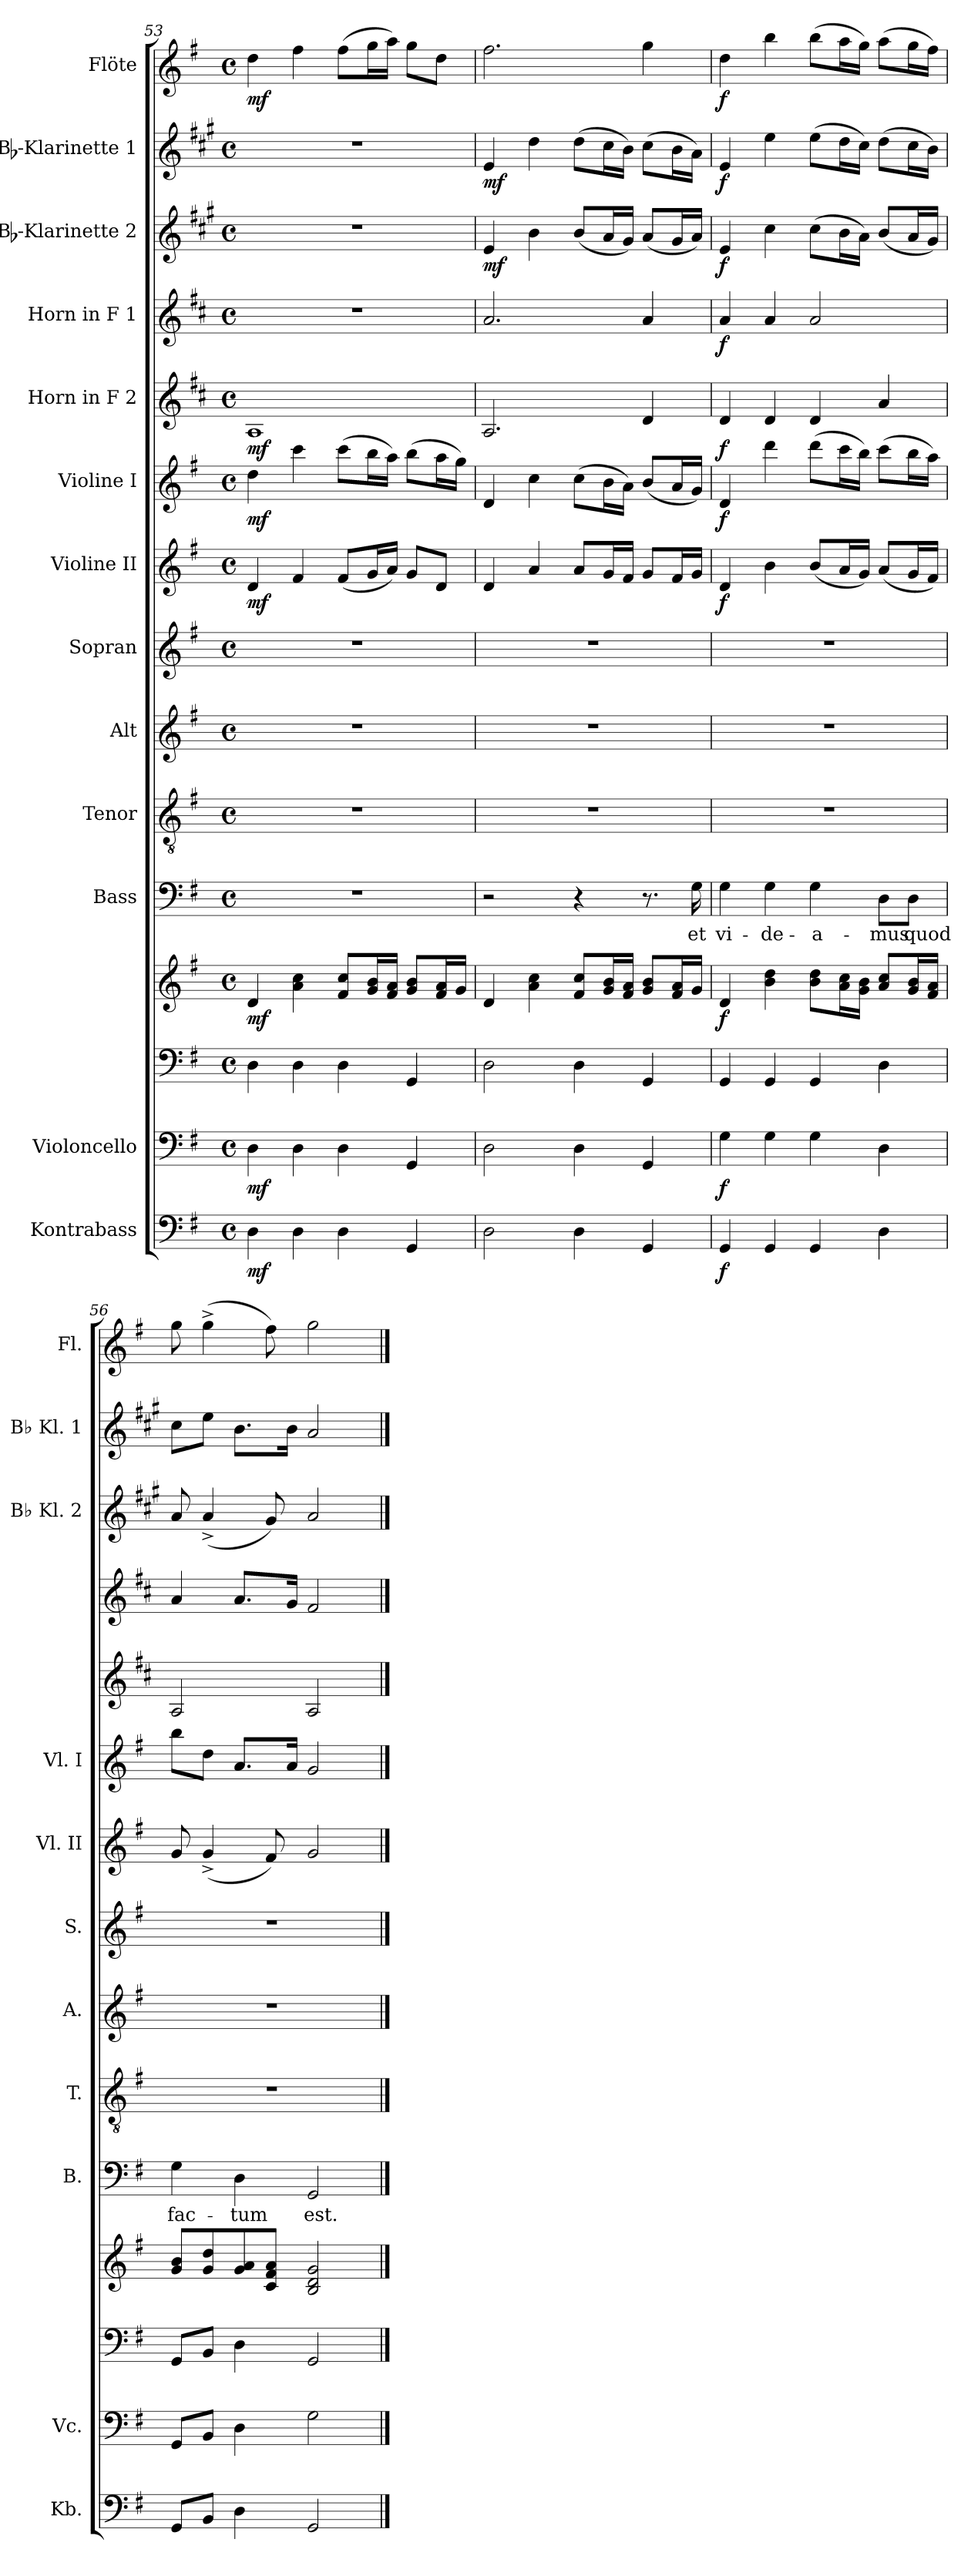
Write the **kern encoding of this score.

**kern	**dynam	**kern	**dynam	**kern	**kern	**dynam	**kern	**text	**kern	**kern	**kern	**kern	**dynam	**kern	**dynam	**kern	**dynam	**kern	**dynam	**kern	**dynam	**kern	**dynam	**kern	**dynam
*part14	*part14	*part13	*part13	*part12	*part12	*part12	*part11	*part11	*part10	*part9	*part8	*part7	*part7	*part6	*part6	*part5	*part5	*part4	*part4	*part3	*part3	*part2	*part2	*part1	*part1
*staff15	*staff15	*staff14	*staff14	*staff13	*staff12	*staff12/13	*staff11	*staff11	*staff10	*staff9	*staff8	*staff7	*staff7	*staff6	*staff6	*staff5	*staff5	*staff4	*staff4	*staff3	*staff3	*staff2	*staff2	*staff1	*staff1
*I"Kontrabass	*	*I"Violoncello	*	*	*	*	*I"Bass	*	*I"Tenor	*I"Alt	*I"Sopran	*I"Violine II	*	*I"Violine I	*	*I"Horn in F 2	*	*I"Horn in F 1	*	*I"Bb-Klarinette 2	*	*I"Bb-Klarinette 1	*	*I"Flöte	*
*I'Kb.	*	*I'Vc.	*	*	*	*	*I'B.	*	*I'T.	*I'A.	*I'S.	*I'Vl. II	*	*I'Vl. I	*	*	*	*	*	*I'Bb Kl. 2	*	*I'Bb Kl. 1	*	*I'Fl.	*
*clefF4	*	*clefF4	*	*clefF4	*clefG2	*	*clefF4	*	*clefGv2	*clefG2	*clefG2	*clefG2	*	*clefG2	*	*clefG2	*	*clefG2	*	*clefG2	*	*clefG2	*	*clefG2	*
*ITrd7c12	*	*	*	*	*	*	*	*	*	*	*	*	*	*	*	*ITrd4c7	*	*ITrd4c7	*	*ITrd1c2	*	*ITrd1c2	*	*	*
*k[f#]	*	*k[f#]	*	*k[f#]	*k[f#]	*	*k[f#]	*	*k[f#]	*k[f#]	*k[f#]	*k[f#]	*	*k[f#]	*	*k[f#]	*	*k[f#]	*	*k[f#]	*	*k[f#]	*	*k[f#]	*
*G:	*	*G:	*	*G:	*G:	*	*G:	*	*G:	*G:	*G:	*G:	*	*G:	*	*G:	*	*G:	*	*G:	*	*G:	*	*G:	*
*M4/4	*	*M4/4	*	*M4/4	*M4/4	*	*M4/4	*	*M4/4	*M4/4	*M4/4	*M4/4	*	*M4/4	*	*M4/4	*	*M4/4	*	*M4/4	*	*M4/4	*	*M4/4	*
*met(c)	*	*met(c)	*	*met(c)	*met(c)	*	*met(c)	*	*met(c)	*met(c)	*met(c)	*met(c)	*	*met(c)	*	*met(c)	*	*met(c)	*	*met(c)	*	*met(c)	*	*met(c)	*
=53	=53	=53	=53	=53	=53	=53	=53	=53	=53	=53	=53	=53	=53	=53	=53	=53	=53	=53	=53	=53	=53	=53	=53	=53	=53
!	!LO:DY:b	!	!LO:DY:b	!	!	!LO:DY:b	!	!	!	!	!	!	!LO:DY:b	!	!LO:DY:b	!	!LO:DY:b	!	!	!	!	!	!	!	!LO:DY:b
4DD\	mf	4D\	mf	4D\	4d/	mf	1r	.	1r	1r	1r	4d/	mf	4dd\	mf	1D	mf	1r	.	1r	.	1r	.	4dd\	mf
4DD\	.	4D\	.	4D\	4a\ 4cc\	.	.	.	.	.	.	4f#/	.	4ccc\	.	.	.	.	.	.	.	.	.	4ff#\	.
4DD\	.	4D\	.	4D\	8f#/ 8cc/L	.	.	.	.	.	.	(<8f#/L	.	(>8ccc\L	.	.	.	.	.	.	.	.	.	(>8ff#\L	.
.	.	.	.	.	16g/ 16b/L	.	.	.	.	.	.	16g/L	.	16bb\L	.	.	.	.	.	.	.	.	.	16gg\L	.
.	.	.	.	.	16f#/ 16a/JJ	.	.	.	.	.	.	16a/JJ)	.	16aa\JJ)	.	.	.	.	.	.	.	.	.	16aa\JJ)	.
4GGG/	.	4GG/	.	4GG/	8g/ 8b/L	.	.	.	.	.	.	8g/L	.	(>8bb\L	.	.	.	.	.	.	.	.	.	8gg\L	.
.	.	.	.	.	16f#/ 16a/L	.	.	.	.	.	.	8d/J	.	16aa\L	.	.	.	.	.	.	.	.	.	8dd\J	.
.	.	.	.	.	16g/JJ	.	.	.	.	.	.	.	.	16gg\JJ)	.	.	.	.	.	.	.	.	.	.	.
=54	=54	=54	=54	=54	=54	=54	=54	=54	=54	=54	=54	=54	=54	=54	=54	=54	=54	=54	=54	=54	=54	=54	=54	=54	=54
!	!	!	!	!	!	!	!	!	!	!	!	!	!	!	!	!	!	!	!	!	!LO:DY:b	!	!LO:DY:b	!	!
2DD\	.	2D\	.	2D\	4d/	.	2r	.	1r	1r	1r	4d/	.	4d/	.	2.D/	.	2.d/	.	4d/	mf	4d/	mf	2.ff#\	.
.	.	.	.	.	4a\ 4cc\	.	.	.	.	.	.	4a/	.	4cc\	.	.	.	.	.	4a\	.	4cc\	.	.	.
4DD\	.	4D\	.	4D\	8f#/ 8cc/L	.	4r	.	.	.	.	8a/L	.	(>8cc\L	.	.	.	.	.	(<8a/L	.	(>8cc\L	.	.	.
.	.	.	.	.	16g/ 16b/L	.	.	.	.	.	.	16g/L	.	16b\L	.	.	.	.	.	16g/L	.	16b\L	.	.	.
.	.	.	.	.	16f#/ 16a/JJ	.	.	.	.	.	.	16f#/JJ	.	16a\JJ)	.	.	.	.	.	16f#/JJ)	.	16a\JJ)	.	.	.
4GGG/	.	4GG/	.	4GG/	8g/ 8b/L	.	8.r	.	.	.	.	8g/L	.	(<8b/L	.	4G/	.	4d/	.	(<8g/L	.	(>8b\L	.	4gg\	.
.	.	.	.	.	16f#/ 16a/L	.	.	.	.	.	.	16f#/L	.	16a/L	.	.	.	.	.	16f#/L	.	16a\L	.	.	.
!	!	!	!	!	!	!	!	!LO:LY:b	!	!	!	!	!	!	!	!	!	!	!	!	!	!	!	!	!
.	.	.	.	.	16g/JJ	.	16G\	et	.	.	.	16g/JJ	.	16g/JJ)	.	.	.	.	.	16g/JJ)	.	16g\JJ)	.	.	.
=55	=55	=55	=55	=55	=55	=55	=55	=55	=55	=55	=55	=55	=55	=55	=55	=55	=55	=55	=55	=55	=55	=55	=55	=55	=55
!	!LO:DY:b	!	!LO:DY:b	!	!	!LO:DY:b	!	!LO:LY:b	!	!	!	!	!LO:DY:b	!	!LO:DY:b	!	!LO:DY:b	!	!LO:DY:b	!	!LO:DY:b	!	!LO:DY:b	!	!LO:DY:b
4GGG/	f	4G\	f	4GG/	4d/	f	4G\	vi-	1r	1r	1r	4d/	f	4d/	f	4G/	f	4d/	f	4d/	f	4d/	f	4dd\	f
!	!	!	!	!	!	!	!	!LO:LY:b	!	!	!	!	!	!	!	!	!	!	!	!	!	!	!	!	!
4GGG/	.	4G\	.	4GG/	4b\ 4dd\	.	4G\	-de-	.	.	.	4b\	.	4ddd\	.	4G/	.	4d/	.	4b\	.	4dd\	.	4bb\	.
!	!	!	!	!	!	!	!	!LO:LY:b	!	!	!	!	!	!	!	!	!	!	!	!	!	!	!	!	!
4GGG/	.	4G\	.	4GG/	8b\ 8dd\L	.	4G\	-a-	.	.	.	(<8b/L	.	(>8ddd\L	.	4G/	.	2d/	.	(>8b\L	.	(>8dd\L	.	(>8bb\L	.
.	.	.	.	.	16a\ 16cc\L	.	.	.	.	.	.	16a/L	.	16ccc\L	.	.	.	.	.	16a\L	.	16cc\L	.	16aa\L	.
.	.	.	.	.	16g\ 16b\JJ	.	.	.	.	.	.	16g/JJ)	.	16bb\JJ)	.	.	.	.	.	16g\JJ)	.	16b\JJ)	.	16gg\JJ)	.
!	!	!	!	!	!	!	!	!LO:LY:b	!	!	!	!	!	!	!	!	!	!	!	!	!	!	!	!	!
4DD\	.	4D\	.	4D\	8a/ 8cc/L	.	8D\L	-mus	.	.	.	(<8a/L	.	(>8ccc\L	.	4d/	.	.	.	(<8a/L	.	(>8cc\L	.	(>8aa\L	.
!	!	!	!	!	!	!	!	!LO:LY:b	!	!	!	!	!	!	!	!	!	!	!	!	!	!	!	!	!
.	.	.	.	.	16g/ 16b/L	.	8D\J	quod	.	.	.	16g/L	.	16bb\L	.	.	.	.	.	16g/L	.	16b\L	.	16gg\L	.
.	.	.	.	.	16f#/ 16a/JJ	.	.	.	.	.	.	16f#/JJ)	.	16aa\JJ)	.	.	.	.	.	16f#/JJ)	.	16a\JJ)	.	16ff#\JJ)	.
=56	=56	=56	=56	=56	=56	=56	=56	=56	=56	=56	=56	=56	=56	=56	=56	=56	=56	=56	=56	=56	=56	=56	=56	=56	=56
!	!	!	!	!	!	!	!	!LO:LY:b	!	!	!	!	!	!	!	!	!	!	!	!	!	!	!	!	!
8GGG/L	.	8GG/L	.	8GG/L	8g/ 8b/L	.	4G\	fac-	1r	1r	1r	8g/	.	8bb\L	.	2D/	.	4d/	.	8g/	.	8b\L	.	8gg\	.
8BBB/J	.	8BB/J	.	8BB/J	8g/ 8dd/	.	.	.	.	.	.	(<4g^</	.	8dd\J	.	.	.	.	.	(<4g^</	.	8dd\J	.	(>4gg^>\	.
!	!	!	!	!	!	!	!	!LO:LY:b	!	!	!	!	!	!	!	!	!	!	!	!	!	!	!	!	!
4DD\	.	4D\	.	4D\	8g/ 8a/	.	4D\	-tum	.	.	.	.	.	8.a/L	.	.	.	8.d/L	.	.	.	8.a\L	.	.	.
.	.	.	.	.	8c/ 8f#/ 8a/J	.	.	.	.	.	.	8f#/)	.	.	.	.	.	.	.	8f#/)	.	.	.	8ff#\)	.
.	.	.	.	.	.	.	.	.	.	.	.	.	.	16a/Jk	.	.	.	16c/Jk	.	.	.	16a\Jk	.	.	.
!	!	!	!	!	!	!	!	!LO:LY:b	!	!	!	!	!	!	!	!	!	!	!	!	!	!	!	!	!
2GGG/	.	2G\	.	2GG/	2B/ 2d/ 2g/	.	2GG/	est.	.	.	.	2g/	.	2g/	.	2D/	.	2B/	.	2g/	.	2g/	.	2gg\	.
==	==	==	==	==	==	==	==	==	==	==	==	==	==	==	==	==	==	==	==	==	==	==	==	==	==
*-	*-	*-	*-	*-	*-	*-	*-	*-	*-	*-	*-	*-	*-	*-	*-	*-	*-	*-	*-	*-	*-	*-	*-	*-	*-
